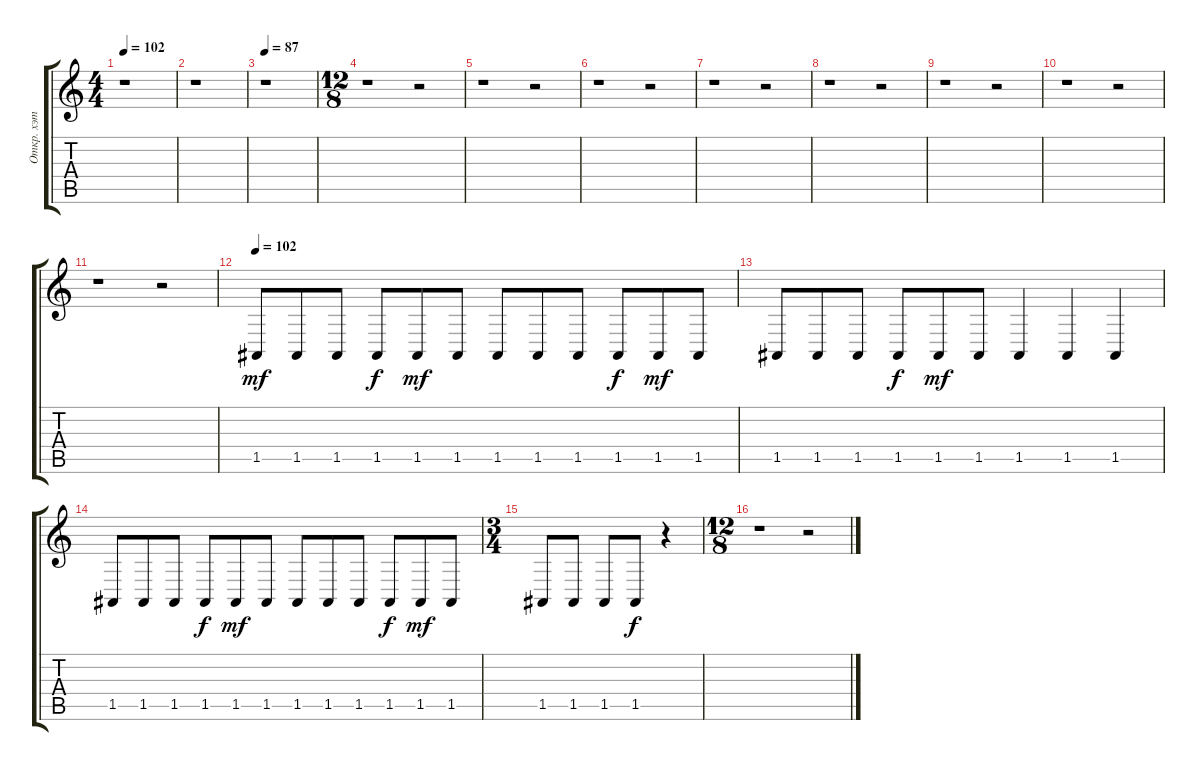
\track ("Откр. хэт" "Откр. хэт") {instrument acousticgrandpiano}
\staff {score tabs}
\tuning (E4 B3 G3 D3 A2 E2) {hide}
\ts (4 4)
\tempo 102
\clef g2
\ks c
r.1{dy f} |
r.1 |
\tempo 87
r.1 |
\ts (12 8)
r.1 r.2 |
r.1 r.2 |
r.1 r.2 |
r.1 r.2 |
r.1 r.2 |
r.1 r.2 |
r.1 r.2 |
r.1 r.2 |
\tempo 102
1.5.8{dy mf} 1.5.8 1.5.8 1.5.8{dy f} 1.5.8{dy mf} 1.5.8 1.5.8 1.5.8 1.5.8 1.5.8{dy f} 1.5.8{dy mf} 1.5.8 |
1.5.8 1.5.8 1.5.8 1.5.8{dy f} 1.5.8{dy mf} 1.5.8 1.5.4 1.5.4 1.5.4 |
1.5.8 1.5.8 1.5.8 1.5.8{dy f} 1.5.8{dy mf} 1.5.8 1.5.8 1.5.8 1.5.8 1.5.8{dy f} 1.5.8{dy mf} 1.5.8 |
\ts (3 4)
1.5.8 1.5.8 1.5.8 1.5.8{dy f} r.4 |
\ts (12 8)
r.1 r.2
